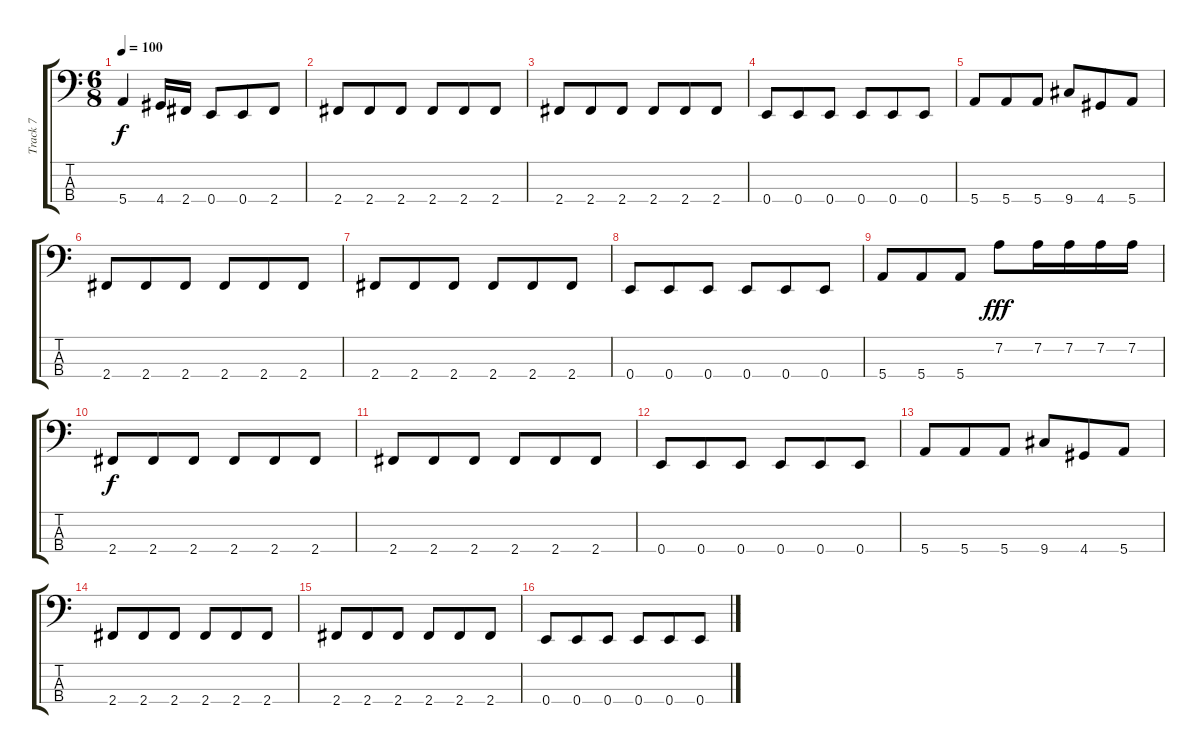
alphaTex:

\track ("Track 7" "Track 7") {instrument electricbassfinger}
\staff {score tabs}
\tuning (G2 D2 A1 E1) {hide}
\ts (6 8)
\tempo 100
\clef f4
\ks c
5.4.4{dy f} 4.4.16 2.4.16 0.4.8 0.4.8 2.4.8 |
2.4.8 2.4.8 2.4.8 2.4.8 2.4.8 2.4.8 |
2.4.8 2.4.8 2.4.8 2.4.8 2.4.8 2.4.8 |
0.4.8 0.4.8 0.4.8 0.4.8 0.4.8 0.4.8 |
5.4.8 5.4.8 5.4.8 9.4.8 4.4.8 5.4.8 |
2.4.8 2.4.8 2.4.8 2.4.8 2.4.8 2.4.8 |
2.4.8 2.4.8 2.4.8 2.4.8 2.4.8 2.4.8 |
0.4.8 0.4.8 0.4.8 0.4.8 0.4.8 0.4.8 |
5.4.8 5.4.8 5.4.8 7.2.8{dy fff} 7.2.16 7.2.16 7.2.16 7.2.16 |
2.4.8{dy f} 2.4.8 2.4.8 2.4.8 2.4.8 2.4.8 |
2.4.8 2.4.8 2.4.8 2.4.8 2.4.8 2.4.8 |
0.4.8 0.4.8 0.4.8 0.4.8 0.4.8 0.4.8 |
5.4.8 5.4.8 5.4.8 9.4.8 4.4.8 5.4.8 |
2.4.8 2.4.8 2.4.8 2.4.8 2.4.8 2.4.8 |
2.4.8 2.4.8 2.4.8 2.4.8 2.4.8 2.4.8 |
0.4.8 0.4.8 0.4.8 0.4.8 0.4.8 0.4.8
